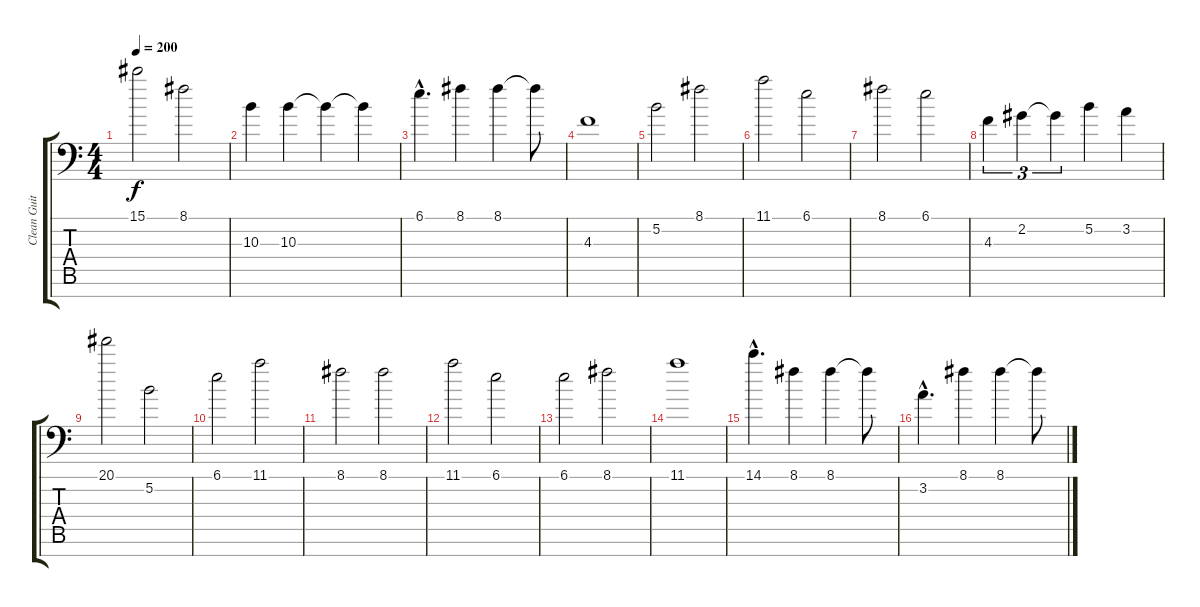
\track ("Clean Guitar (Tuned To F)" "Clean Guit") {instrument electricguitarclean}
\staff {score tabs}
\tuning (Bb3 Gb3 Db3 Ab2 Eb2 Bb1 F1) {hide}
\ts (4 4)
\tempo 200
\clef f4
\ks c
15.1.2{dy f} 8.1.2 |
10.3.4 10.3.4 10.3{t}.4 10.3{t}.4 |
6.1{hac}.4{d} 8.1.4 8.1.4 8.1{t}.8 |
4.3.1 |
5.2.2 8.1.2 |
11.1.2 6.1.2 |
8.1.2 6.1.2 |
4.3.4{tu (3 2)} 2.2.4{tu (3 2)} 2.2{t}.4{tu (3 2)} 5.2.4 3.2.4 |
20.1.2 5.2.2 |
6.1.2 11.1.2 |
8.1.2 8.1.2 |
11.1.2 6.1.2 |
6.1.2 8.1.2 |
11.1.1 |
14.1{hac}.4{d} 8.1.4 8.1.4 8.1{t}.8 |
3.2{hac}.4{d} 8.1.4 8.1.4 8.1{t}.8
